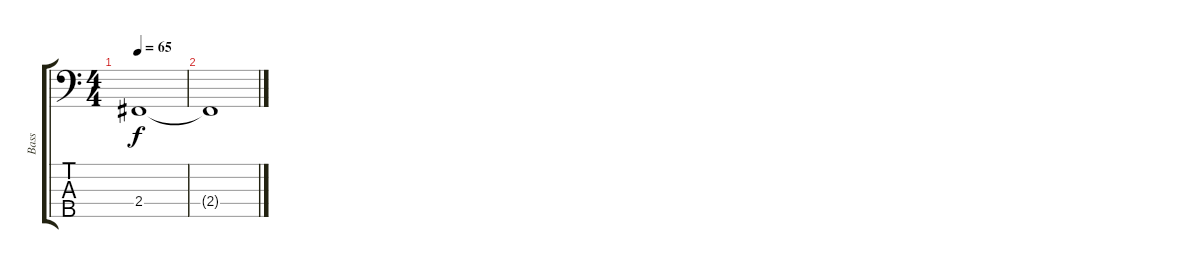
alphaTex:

\track ("Bass" "Bass") {instrument electricbassfinger}
\staff {score tabs}
\tuning (G2 D2 A1 E1 B0) {hide}
\ts (4 4)
\tempo 65
\clef f4
\ks c
2.4.1{dy f} |
2.4{t}.1
